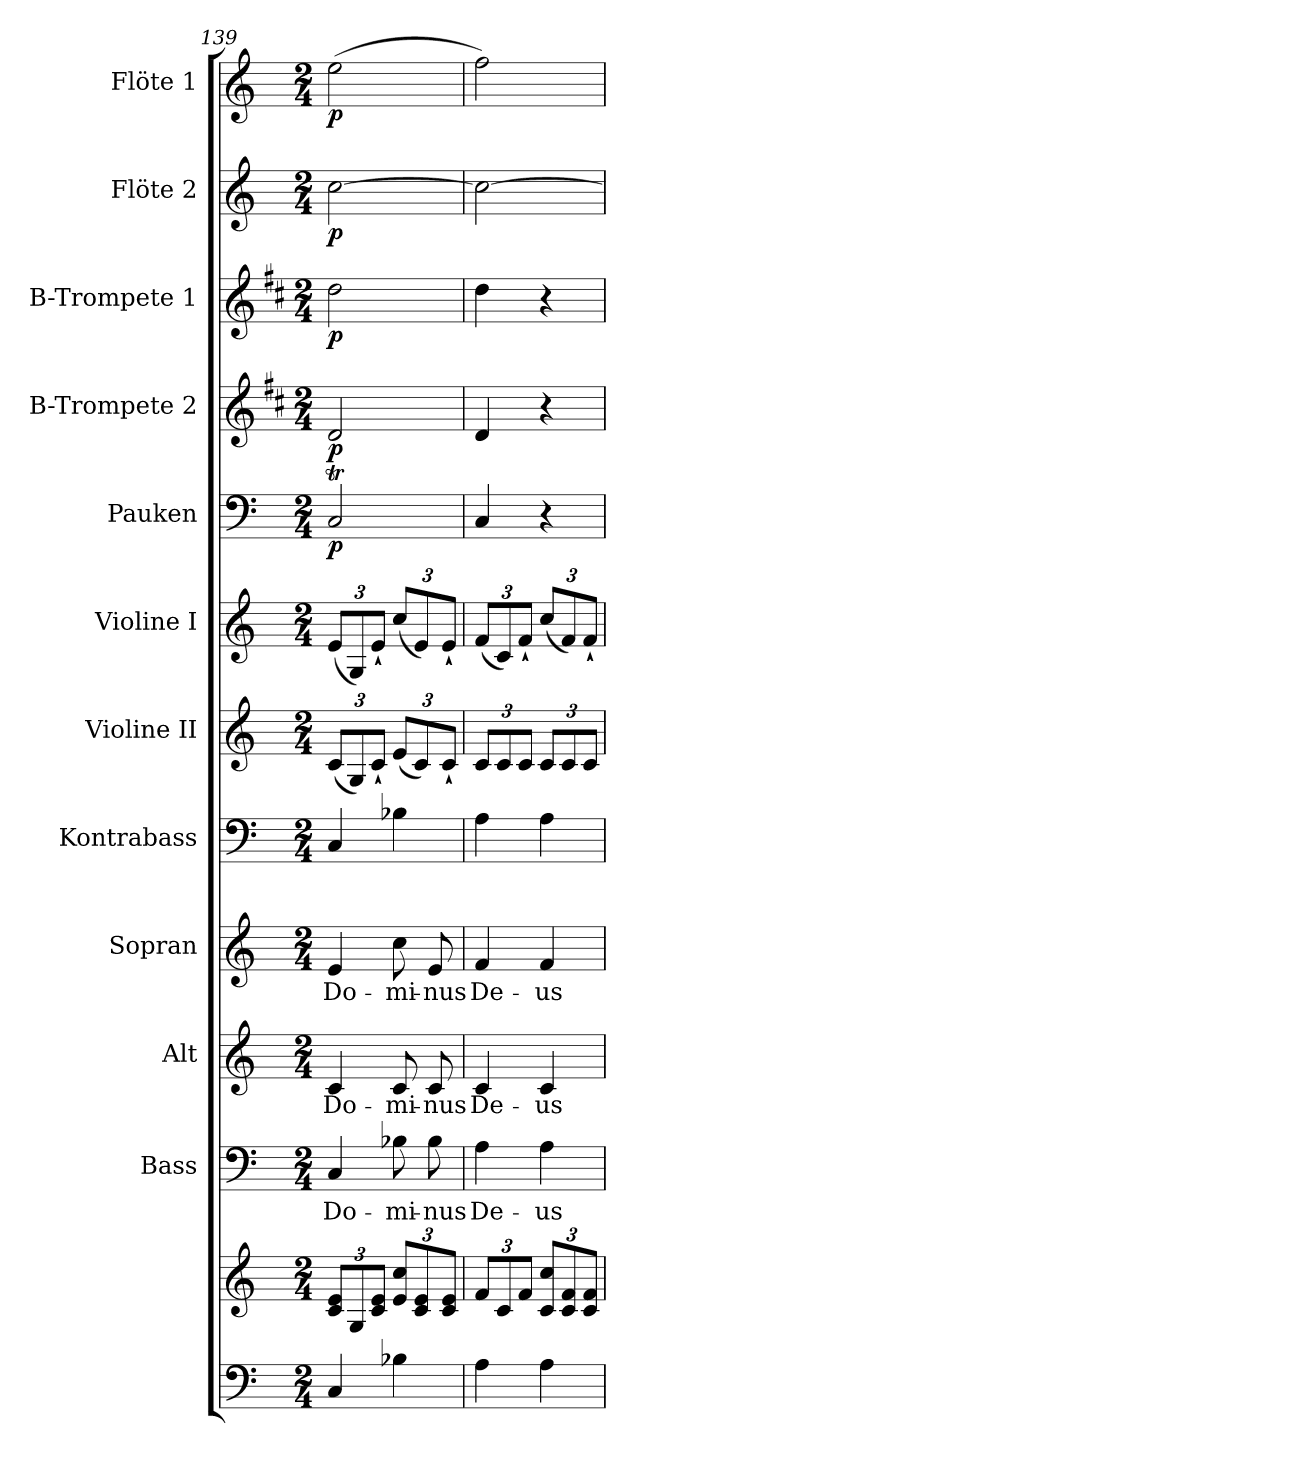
**kern	**kern	**kern	**text	**kern	**text	**kern	**text	**kern	**kern	**kern	**kern	**dynam	**kern	**dynam	**kern	**dynam	**kern	**dynam	**kern	**dynam
*part12	*part12	*part11	*part11	*part10	*part10	*part9	*part9	*part8	*part7	*part6	*part5	*part5	*part4	*part4	*part3	*part3	*part2	*part2	*part1	*part1
*staff13	*staff12	*staff11	*staff11	*staff10	*staff10	*staff9	*staff9	*staff8	*staff7	*staff6	*staff5	*staff5	*staff4	*staff4	*staff3	*staff3	*staff2	*staff2	*staff1	*staff1
*	*	*I"Bass	*	*I"Alt	*	*I"Sopran	*	*I"Kontrabass	*I"Violine II	*I"Violine I	*I"Pauken	*	*I"B-Trompete 2	*	*I"B-Trompete 1	*	*I"Flöte 2	*	*I"Flöte 1	*
*	*	*I'B.	*	*I'A.	*	*I'S.	*	*I'Kb.	*I'Vl. II	*I'Vl. I	*I'Pk.	*	*I'B Trp. 2	*	*I'B Trp. 1	*	*I'Fl. 2	*	*I'Fl. 1	*
*clefF4	*clefG2	*clefF4	*	*clefG2	*	*clefG2	*	*clefF4	*clefG2	*clefG2	*clefF4	*	*clefG2	*	*clefG2	*	*clefG2	*	*clefG2	*
*	*	*	*	*	*	*	*	*ITrd7c12	*	*	*	*	*ITrd1c2	*	*ITrd1c2	*	*	*	*	*
*k[]	*k[]	*k[]	*	*k[]	*	*k[]	*	*k[]	*k[]	*k[]	*k[]	*	*k[]	*	*k[]	*	*k[]	*	*k[]	*
*C:	*C:	*C:	*	*C:	*	*C:	*	*C:	*C:	*C:	*C:	*	*C:	*	*C:	*	*C:	*	*C:	*
*M2/4	*M2/4	*M2/4	*	*M2/4	*	*M2/4	*	*M2/4	*M2/4	*M2/4	*M2/4	*	*M2/4	*	*M2/4	*	*M2/4	*	*M2/4	*
=139	=139	=139	=139	=139	=139	=139	=139	=139	=139	=139	=139	=139	=139	=139	=139	=139	=139	=139	=139	=139
!	!	!	!LO:LY:b	!	!LO:LY:b	!	!LO:LY:b	!	!	!	!	!LO:DY:b	!	!LO:DY:b	!	!LO:DY:b	!	!LO:DY:b	!	!LO:DY:b
4C/	12c/ 12e/L	4C/	Do-	4c/	Do-	4e/	Do-	4CC/	(<12c/L	(<12e/L	2CT/	p	2c/	p	2cc\	p	[2cc\	p	(>2ee\	p
.	12G/	.	.	.	.	.	.	.	12G/)	12G/)	.	.	.	.	.	.	.	.	.	.
.	12c/ 12e/J	.	.	.	.	.	.	.	12c`</J	12e`</J	.	.	.	.	.	.	.	.	.	.
!	!	!	!LO:LY:b	!	!LO:LY:b	!	!LO:LY:b	!	!	!	!	!	!	!	!	!	!	!	!	!
4B-X\	12e/ 12cc/L	8B-X\	-mi-	8c/	-mi-	8cc\	-mi-	4BB-X\	(<12e/L	(<12cc/L	.	.	.	.	.	.	.	.	.	.
.	12c/ 12e/	.	.	.	.	.	.	.	12c/)	12e/)	.	.	.	.	.	.	.	.	.	.
!	!	!	!LO:LY:b	!	!LO:LY:b	!	!LO:LY:b	!	!	!	!	!	!	!	!	!	!	!	!	!
.	.	8B-\	-nus	8c/	-nus	8e/	-nus	.	.	.	.	.	.	.	.	.	.	.	.	.
.	12c/ 12e/J	.	.	.	.	.	.	.	12c`</J	12e`</J	.	.	.	.	.	.	.	.	.	.
=140	=140	=140	=140	=140	=140	=140	=140	=140	=140	=140	=140	=140	=140	=140	=140	=140	=140	=140	=140	=140
!	!	!	!LO:LY:b	!	!LO:LY:b	!	!LO:LY:b	!	!	!	!	!	!	!	!	!	!	!	!	!
4A\	12f/L	4A\	De-	4c/	De-	4f/	De-	4AA\	12c/L	(<12f/L	4C/	.	4c/	.	4cc\	.	2cc\_	.	2ff\)	.
.	12c/	.	.	.	.	.	.	.	12c/	12c/)	.	.	.	.	.	.	.	.	.	.
.	12f/J	.	.	.	.	.	.	.	12c/J	12f`</J	.	.	.	.	.	.	.	.	.	.
!	!	!	!LO:LY:b	!	!LO:LY:b	!	!LO:LY:b	!	!	!	!	!	!	!	!	!	!	!	!	!
4A\	12c/ 12cc/L	4A\	-us	4c/	-us	4f/	-us	4AA\	12c/L	(<12cc/L	4r	.	4r	.	4r	.	.	.	.	.
.	12c/ 12f/	.	.	.	.	.	.	.	12c/	12f/)	.	.	.	.	.	.	.	.	.	.
.	12c/ 12f/J	.	.	.	.	.	.	.	12c/J	12f`</J	.	.	.	.	.	.	.	.	.	.
=	=	=	=	=	=	=	=	=	=	=	=	=	=	=	=	=	=	=	=	=
*-	*-	*-	*-	*-	*-	*-	*-	*-	*-	*-	*-	*-	*-	*-	*-	*-	*-	*-	*-	*-
